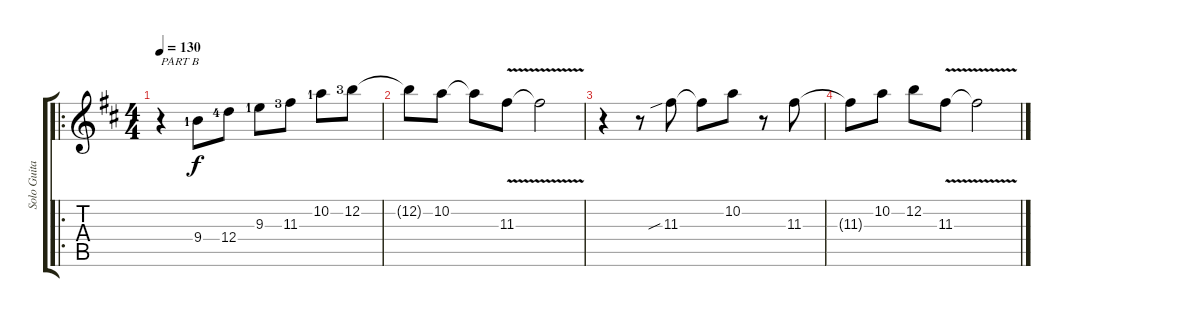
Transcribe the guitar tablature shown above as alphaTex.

\track ("Solo Guitar" "Solo Guita") {instrument distortionguitar}
\staff {score tabs}
\tuning (E4 B3 G3 D3 A2 E2) {hide}
\ro
\ts (4 4)
\tempo 130
\clef g2
\ks d
r.4{txt "PART B" dy f instrument distortionguitar} 9.4{lf 2}.8 12.4{lf 5}.8 9.3{lf 2}.8 11.3{lf 4}.8 10.2{lf 2}.8 12.2{lf 4}.8 |
12.2{t}.8 10.2.8 10.2{t}.8 11.3{v}.8 11.3{t}.2 |
r.4 r.8 11.3{sib}.8 11.3{t}.8 10.2.8 r.8 11.3.8 |
11.3{t}.8 10.2.8 12.2.8 11.3{v}.8 11.3{t}.2
